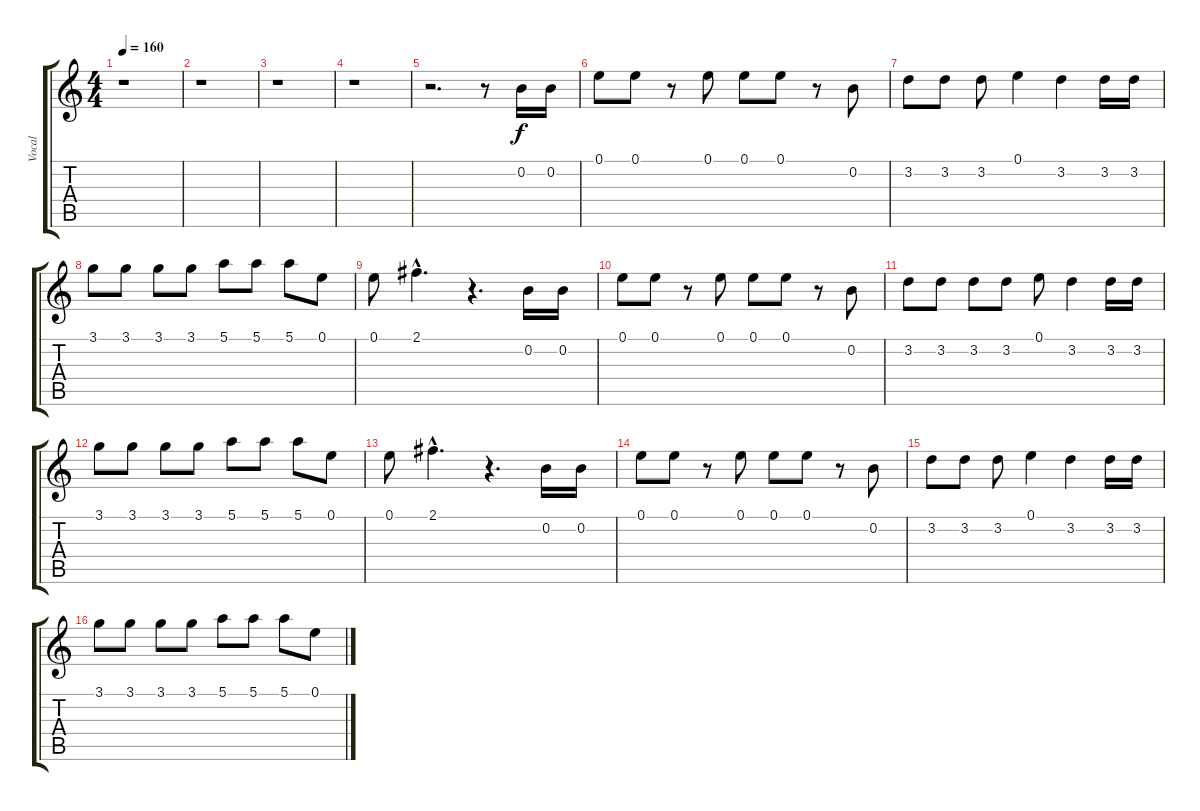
\track ("Vocal" "Vocal") {instrument electricguitarclean}
\staff {score tabs}
\tuning (E4 B3 G3 D3 A2 E2) {hide}
\ts (4 4)
\tempo 160
\clef g2
\ks c
r.1{dy f} |
r.1 |
r.1 |
r.1 |
r.2{d} r.8 0.2.16 0.2.16 |
0.1.8 0.1.8 r.8 0.1.8 0.1.8 0.1.8 r.8 0.2.8 |
3.2.8 3.2.8 3.2.8 0.1.4 3.2.4 3.2.16 3.2.16 |
3.1.8 3.1.8 3.1.8 3.1.8 5.1.8 5.1.8 5.1.8 0.1.8 |
0.1.8 2.1{hac}.4{d} r.4{d} 0.2.16 0.2.16 |
0.1.8 0.1.8 r.8 0.1.8 0.1.8 0.1.8 r.8 0.2.8 |
3.2.8 3.2.8 3.2.8 3.2.8 0.1.8 3.2.4 3.2.16 3.2.16 |
3.1.8 3.1.8 3.1.8 3.1.8 5.1.8 5.1.8 5.1.8 0.1.8 |
0.1.8 2.1{hac}.4{d} r.4{d} 0.2.16 0.2.16 |
0.1.8 0.1.8 r.8 0.1.8 0.1.8 0.1.8 r.8 0.2.8 |
3.2.8 3.2.8 3.2.8 0.1.4 3.2.4 3.2.16 3.2.16 |
3.1.8 3.1.8 3.1.8 3.1.8 5.1.8 5.1.8 5.1.8 0.1.8
